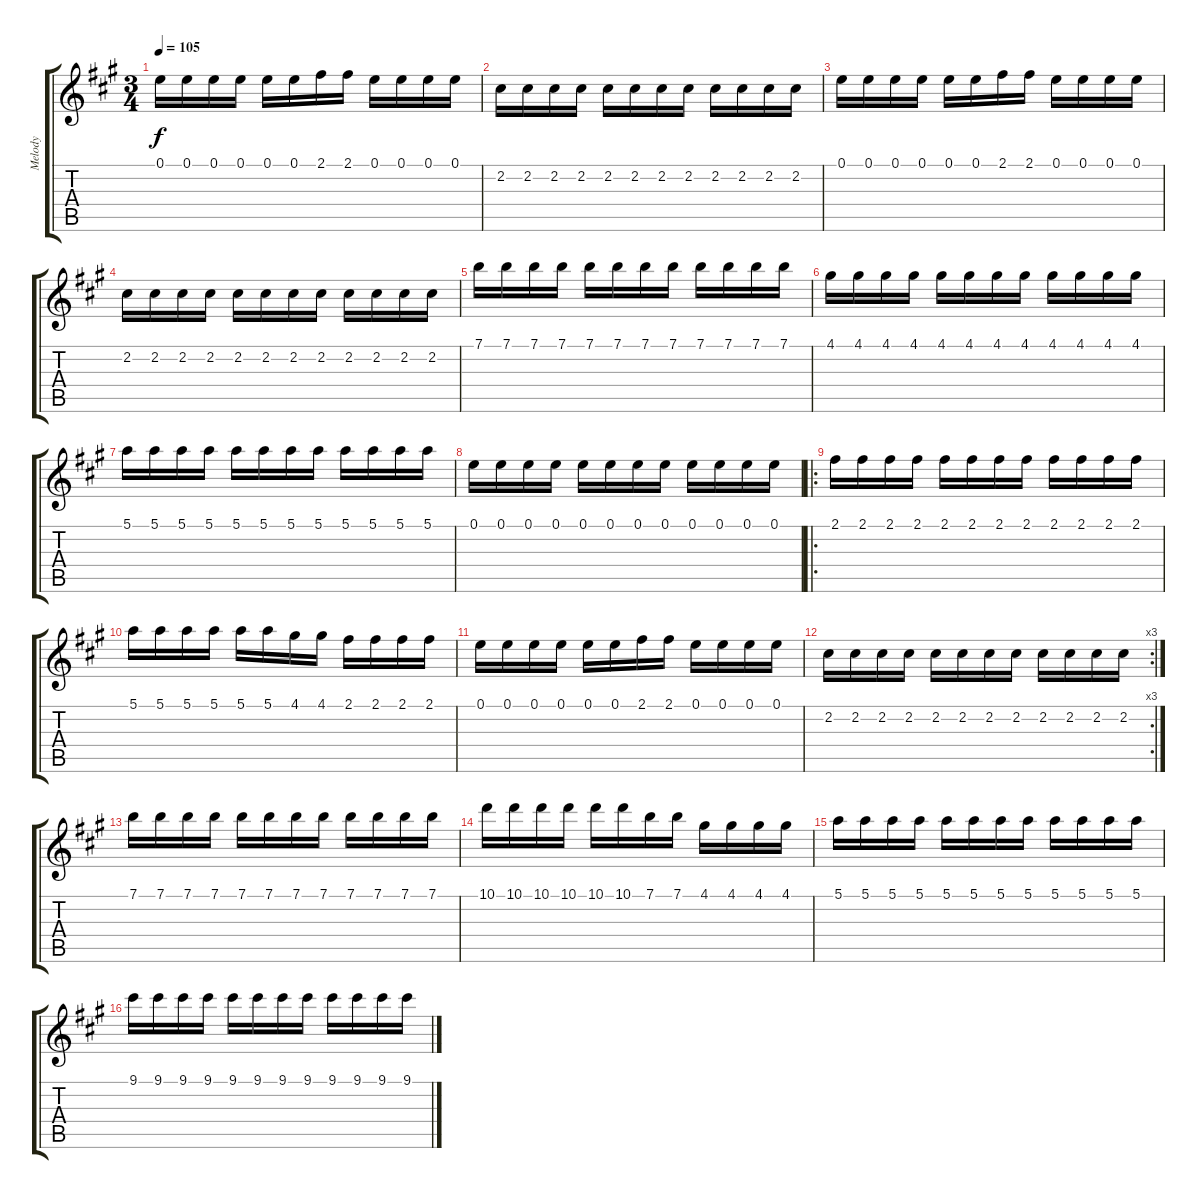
\track ("Melody" "Melody") {instrument acousticguitarnylon}
\staff {score tabs}
\tuning (E4 B3 G3 D3 A2 E2) {hide}
\ts (3 4)
\tempo 105
\clef g2
\ks a
0.1.16{dy f} 0.1.16 0.1.16 0.1.16 0.1.16 0.1.16 2.1.16 2.1.16 0.1.16 0.1.16 0.1.16 0.1.16 |
2.2.16 2.2.16 2.2.16 2.2.16 2.2.16 2.2.16 2.2.16 2.2.16 2.2.16 2.2.16 2.2.16 2.2.16 |
0.1.16 0.1.16 0.1.16 0.1.16 0.1.16 0.1.16 2.1.16 2.1.16 0.1.16 0.1.16 0.1.16 0.1.16 |
2.2.16 2.2.16 2.2.16 2.2.16 2.2.16 2.2.16 2.2.16 2.2.16 2.2.16 2.2.16 2.2.16 2.2.16 |
7.1.16 7.1.16 7.1.16 7.1.16 7.1.16 7.1.16 7.1.16 7.1.16 7.1.16 7.1.16 7.1.16 7.1.16 |
4.1.16 4.1.16 4.1.16 4.1.16 4.1.16 4.1.16 4.1.16 4.1.16 4.1.16 4.1.16 4.1.16 4.1.16 |
5.1.16 5.1.16 5.1.16 5.1.16 5.1.16 5.1.16 5.1.16 5.1.16 5.1.16 5.1.16 5.1.16 5.1.16 |
0.1.16 0.1.16 0.1.16 0.1.16 0.1.16 0.1.16 0.1.16 0.1.16 0.1.16 0.1.16 0.1.16 0.1.16 |
\ro
2.1.16 2.1.16 2.1.16 2.1.16 2.1.16 2.1.16 2.1.16 2.1.16 2.1.16 2.1.16 2.1.16 2.1.16 |
5.1.16 5.1.16 5.1.16 5.1.16 5.1.16 5.1.16 4.1.16 4.1.16 2.1.16 2.1.16 2.1.16 2.1.16 |
0.1.16 0.1.16 0.1.16 0.1.16 0.1.16 0.1.16 2.1.16 2.1.16 0.1.16 0.1.16 0.1.16 0.1.16 |
\rc 3
2.2.16 2.2.16 2.2.16 2.2.16 2.2.16 2.2.16 2.2.16 2.2.16 2.2.16 2.2.16 2.2.16 2.2.16 |
7.1.16 7.1.16 7.1.16 7.1.16 7.1.16 7.1.16 7.1.16 7.1.16 7.1.16 7.1.16 7.1.16 7.1.16 |
10.1.16 10.1.16 10.1.16 10.1.16 10.1.16 10.1.16 7.1.16 7.1.16 4.1.16 4.1.16 4.1.16 4.1.16 |
5.1.16 5.1.16 5.1.16 5.1.16 5.1.16 5.1.16 5.1.16 5.1.16 5.1.16 5.1.16 5.1.16 5.1.16 |
9.1.16 9.1.16 9.1.16 9.1.16 9.1.16 9.1.16 9.1.16 9.1.16 9.1.16 9.1.16 9.1.16 9.1.16
